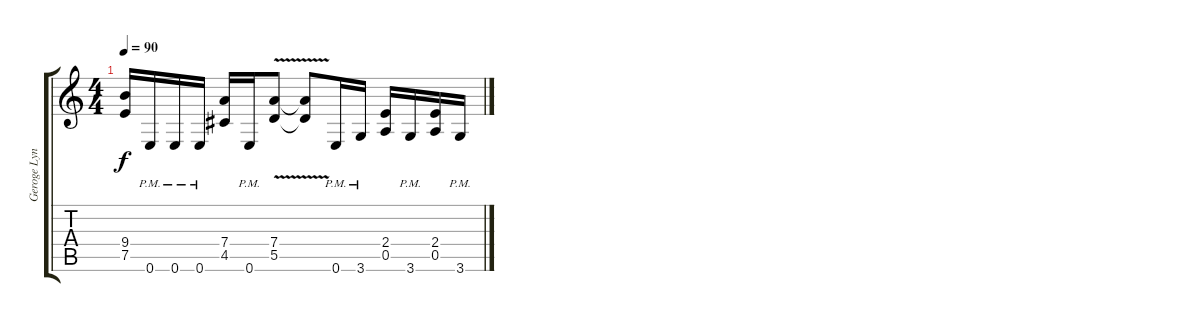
\track ("Geroge Lynch Rhythym" "Geroge Lyn") {instrument distortionguitar}
\staff {score tabs}
\tuning (E4 B3 G3 D3 A2 E2) {hide}
\ts (4 4)
\tempo 90
\clef g2
\ks c
(9.4 7.5).16{dy f} 0.6{pm}.16 0.6{pm}.16 0.6{pm}.16 (7.4 4.5).16 0.6{pm}.16 (7.4{v} 5.5{v}).8 (7.4{t} 5.5{t}).8 0.6{pm}.16 3.6{pm}.16 (2.4 0.5).16 3.6{pm}.16 (2.4 0.5).16 3.6{pm}.16
